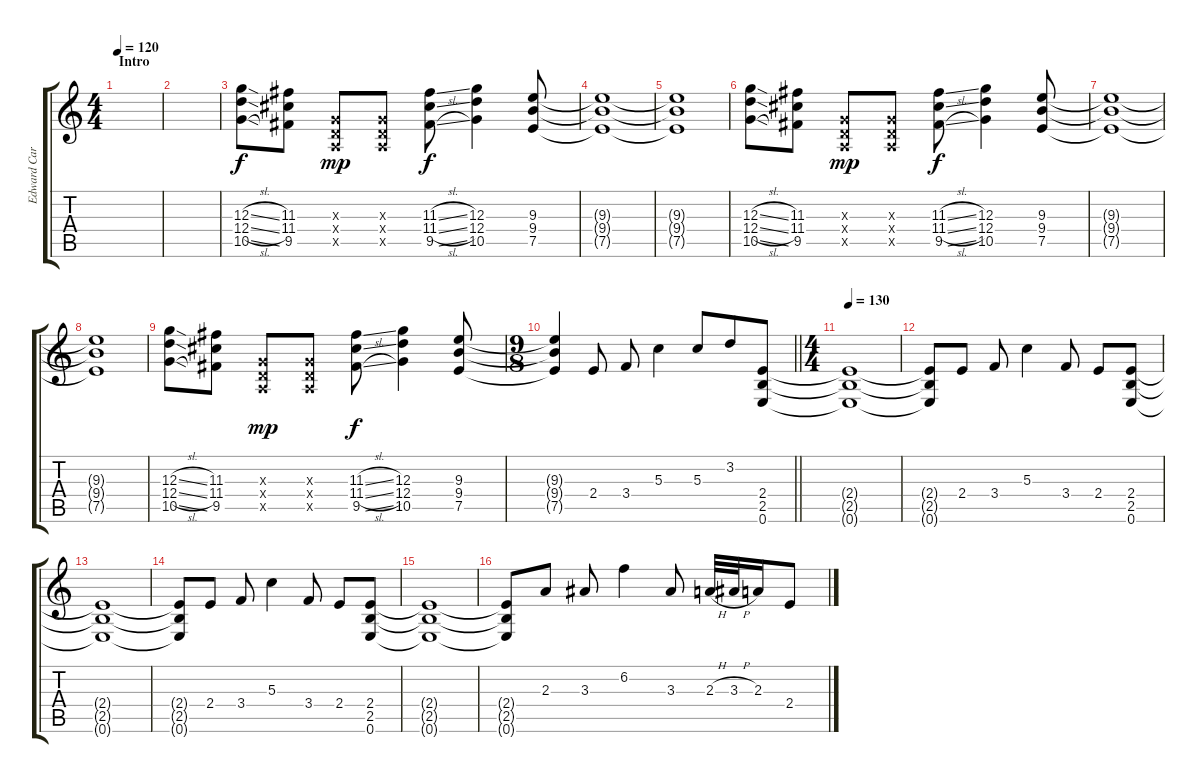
\track ("Edward Carlson" "Edward Car") {instrument electricguitarclean}
\staff {score tabs}
\tuning (E4 B3 G3 D3 A2 E2) {hide}
\ts (4 4)
\section ("" "Intro")
\tempo 120
\clef g2
\ks c
|
|
(12.3{sl} 12.4{sl} 10.5{sl}).8 (11.3 11.4 9.5).8 (0.3{x} 0.4{x} 0.5{x}).8{dy mp} (0.3{x} 0.4{x} 0.5{x}).8 (11.3{sl} 11.4{sl} 9.5{sl}).8{dy f} (12.3 12.4 10.5).4 (9.3 9.4 7.5).8 |
(9.3{t} 9.4{t} 7.5{t}).1 |
(9.3{t} 9.4{t} 7.5{t}).1 |
(12.3{sl} 12.4{sl} 10.5{sl}).8 (11.3 11.4 9.5).8 (0.3{x} 0.4{x} 0.5{x}).8{dy mp} (0.3{x} 0.4{x} 0.5{x}).8 (11.3{sl} 11.4{sl} 9.5{sl}).8{dy f} (12.3 12.4 10.5).4 (9.3 9.4 7.5).8 |
(9.3{t} 9.4{t} 7.5{t}).1 |
(9.3{t} 9.4{t} 7.5{t}).1 |
(12.3{sl} 12.4{sl} 10.5{sl}).8 (11.3 11.4 9.5).8 (0.3{x} 0.4{x} 0.5{x}).8{dy mp} (0.3{x} 0.4{x} 0.5{x}).8 (11.3{sl} 11.4{sl} 9.5{sl}).8{dy f} (12.3 12.4 10.5).4 (9.3 9.4 7.5).8 |
\ts (9 8)
\barLineRight lightlight
(9.3{t} 9.4{t} 7.5{t}).4 2.4.8{instrument overdrivenguitar} 3.4.8 5.3.4 5.3.8 3.2.8 (2.4 2.5 0.6).8 |
\ts (4 4)
\tempo 130
(2.4{t} 2.5{t} 0.6{t}).1 |
(2.4{t} 2.5{t} 0.6{t}).8 2.4.8 3.4.8 5.3.4 3.4.8 2.4.8 (2.4 2.5 0.6).8 |
(2.4{t} 2.5{t} 0.6{t}).1 |
(2.4{t} 2.5{t} 0.6{t}).8 2.4.8 3.4.8 5.3.4 3.4.8 2.4.8 (2.4 2.5 0.6).8 |
(2.4{t} 2.5{t} 0.6{t}).1 |
(2.4{t} 2.5{t} 0.6{t}).8 2.3.8 3.3.8 6.2.4 3.3.8 2.3{h}.32 3.3{h}.32 2.3.16 2.4.8
